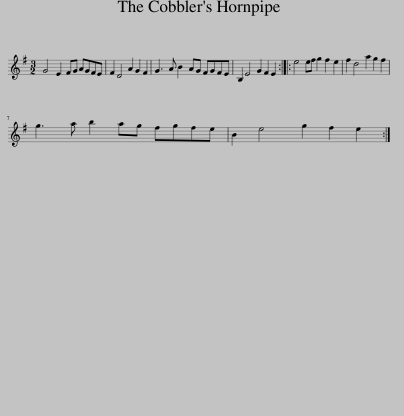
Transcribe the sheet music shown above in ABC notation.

X:1
L:1/8
M:3/2
I:linebreak $
K:Emin
V:1 treble
V:1
 G4 E2 FG AGFE | F2 D4 A2 G2 F2 | G3 A B2 AG FGFE | B,2 E4 G2 F2 E2 :: e4 ef g2 f2 e2 | %5
 f2 d4 a2 g2 f2 |$ g3 a b2 ag fgfe | B2 e4 g2 f2 e2 :| %8
